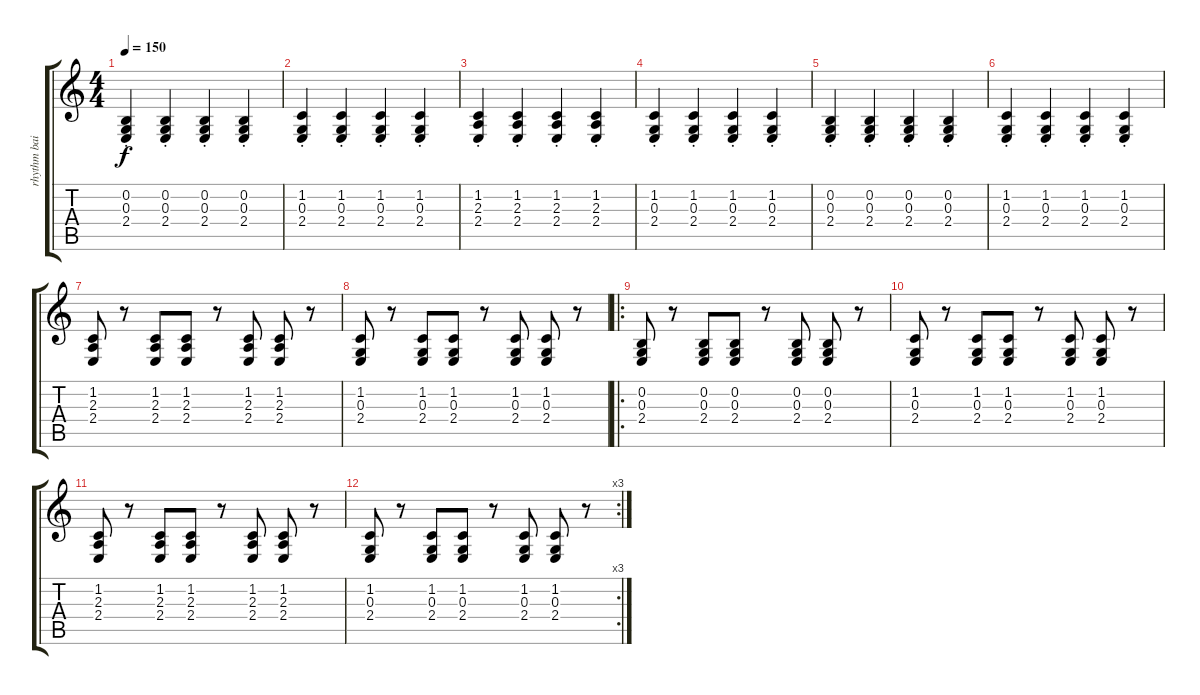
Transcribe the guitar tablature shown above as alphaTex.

\track ("rhythm baian" "rhythm bai") {instrument accordion}
\staff {score tabs}
\tuning (E4 B3 G3 D3 A2 E2) {hide}
\ts (4 4)
\tempo 150
\clef g2
\ks c
(0.2{st} 0.3{st} 2.4{st}).4{dy f} (0.2{st} 0.3{st} 2.4{st}).4 (0.2{st} 0.3{st} 2.4{st}).4 (0.2{st} 0.3{st} 2.4{st}).4 |
(1.2{st} 0.3{st} 2.4{st}).4 (1.2{st} 0.3{st} 2.4{st}).4 (1.2{st} 0.3{st} 2.4{st}).4 (1.2{st} 0.3{st} 2.4{st}).4 |
(1.2{st} 2.3{st} 2.4{st}).4 (1.2{st} 2.3{st} 2.4{st}).4 (1.2{st} 2.3{st} 2.4{st}).4 (1.2{st} 2.3{st} 2.4{st}).4 |
(1.2{st} 0.3{st} 2.4{st}).4 (1.2{st} 0.3{st} 2.4{st}).4 (1.2{st} 0.3{st} 2.4{st}).4 (1.2{st} 0.3{st} 2.4{st}).4 |
(0.2{st} 0.3{st} 2.4{st}).4 (0.2{st} 0.3{st} 2.4{st}).4 (0.2{st} 0.3{st} 2.4{st}).4 (0.2{st} 0.3{st} 2.4{st}).4 |
(1.2{st} 0.3{st} 2.4{st}).4 (1.2{st} 0.3{st} 2.4{st}).4 (1.2{st} 0.3{st} 2.4{st}).4 (1.2{st} 0.3{st} 2.4{st}).4 |
(1.2 2.3 2.4).8 r.8 (1.2 2.3 2.4).8 (1.2 2.3 2.4).8 r.8 (1.2 2.3 2.4).8 (1.2 2.3 2.4).8 r.8 |
(1.2 0.3 2.4).8 r.8 (1.2 0.3 2.4).8 (1.2 0.3 2.4).8 r.8 (1.2 0.3 2.4).8 (1.2 0.3 2.4).8 r.8 |
\ro
(0.2 0.3 2.4).8 r.8 (0.2 0.3 2.4).8 (0.2 0.3 2.4).8 r.8 (0.2 0.3 2.4).8 (0.2 0.3 2.4).8 r.8 |
(1.2 0.3 2.4).8 r.8 (1.2 0.3 2.4).8 (1.2 0.3 2.4).8 r.8 (1.2 0.3 2.4).8 (1.2 0.3 2.4).8 r.8 |
(1.2 2.3 2.4).8 r.8 (1.2 2.3 2.4).8 (1.2 2.3 2.4).8 r.8 (1.2 2.3 2.4).8 (1.2 2.3 2.4).8 r.8 |
\rc 3
(1.2 0.3 2.4).8 r.8 (1.2 0.3 2.4).8 (1.2 0.3 2.4).8 r.8 (1.2 0.3 2.4).8 (1.2 0.3 2.4).8 r.8
